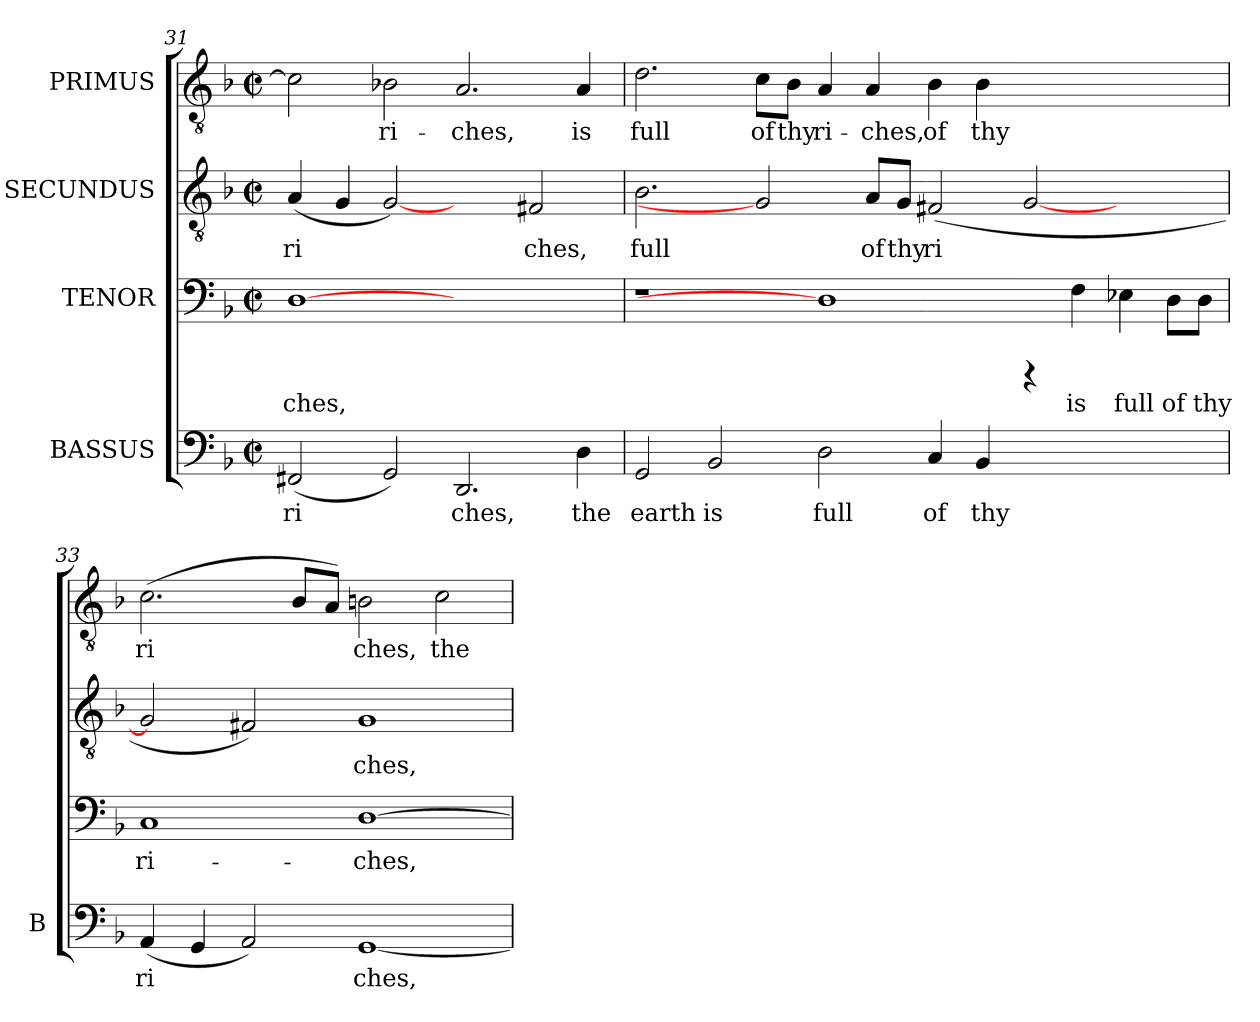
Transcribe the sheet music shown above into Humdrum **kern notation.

**kern	**text	**kern	**text	**kern	**text	**kern	**text
*part4	*part4	*part3	*part3	*part2	*part2	*part1	*part1
*staff4	*staff4	*staff3	*staff3	*staff2	*staff2	*staff1	*staff1
*I"BASSUS	*	*I"TENOR	*	*I"SECUNDUS	*	*I"PRIMUS	*
*I'B	*	*	*	*	*	*	*
!!LO:PB:g=z
*clefF4	*	*clefF4	*	*clefGv2	*	*clefGv2	*
*k[b-]	*	*k[b-]	*	*k[b-]	*	*k[b-]	*
*F:	*	*F:	*	*F:	*	*F:	*
*M2/2	*	*M2/2	*	*M2/2	*	*M2/2	*
*met(c|)	*	*met(c|)	*	*met(c|)	*	*met(c|)	*
=31	=31	=31	=31	=31	=31	=31	=31
!	!LO:LY:b:cj	!	!LO:LY:b:cj	!	!LO:LY:b:cj	!	!LO:LY:b:rj
(<2FF#X/	ri-	[1D	-ches,	(<4A/	ri-	2c\]	.
!	!	!	!	!	!LO:LY:b:cj	!	!
.	.	.	.	4G/	--	.	.
!	!LO:LY:b:cj	!	!	!	!LO:LY:b:cj	!	!LO:LY:b:rj
2GG/)	--	.	.	[2G)	--	2B-X\	ri-
!	!LO:LY:b:cj	!	!	!	!	!	!LO:LY:b:rj
2.DD/	-ches,	1ryy	.	2ryy	.	2.A/	-ches,
!	!	!	!	!	!LO:LY:b:cj	!	!
.	.	.	.	2F#X/	-ches,	.	.
!	!LO:LY:b:cj	!	!	!	!	!	!LO:LY:b:rj
4D\	the	.	.	.	.	4A/	is
=32	=32	=32	=32	=32	=32	=32	=32
!	!LO:LY:b:cj	!	!	!	!LO:LY:b:cj	!	!LO:LY:b:rj
2GG/	earth	1r	.	2.B-\	full	2.d\	full
!	!LO:LY:b:cj	!	!	!	!	!	!
2BB-/	is	.	.	.	.	.	.
!	!	!	!	!	!	!	!LO:LY:b:rj
.	.	.	.	2G]	.	8c\L	of
!	!	!	!	!	!	!	!LO:LY:b:rj
.	.	.	.	.	.	8B-\J	thy
!	!LO:LY:b:cj	!	!	!	!	!	!LO:LY:b:rj
2D\	full	1D]	.	.	.	4A/	ri-
!	!	!	!	!	!LO:LY:b:cj	!	!LO:LY:b:rj
.	.	.	.	8A/L	of	4A/	-ches,
!	!	!	!	!	!LO:LY:b:cj	!	!
.	.	.	.	8G/J	thy	.	.
!	!LO:LY:b:cj	!	!	!	!LO:LY:b:cj	!	!LO:LY:b:rj
4C/	of	.	.	(<2F#X/	ri-	4B-\	of
!	!LO:LY:b:cj	!	!	!	!	!	!LO:LY:b:rj
4BB-/	thy	.	.	.	.	4B-\	thy
!	!	!	!	!	!LO:LY:b:cj	!	!
1ryy	.	4rCCC	.	[<2G/	--	1ryy	.
!	!	!	!LO:LY:b:cj	!	!	!	!
.	.	4F\	is	.	.	.	.
!	!	!	!LO:LY:b:cj	!	!	!	!
.	.	4E-\	full	2ryy	.	.	.
!	!	!	!LO:LY:b:cj	!	!	!	!
.	.	8D\L	of	.	.	.	.
!	!	!	!LO:LY:b:cj	!	!	!	!
.	.	8D\J	thy	.	.	.	.
=33	=33	=33	=33	=33	=33	=33	=33
!	!LO:LY:b:cj	!	!LO:LY:b:cj	!	!LO:LY:b:cj	!	!LO:LY:b:rj
(<4AA/	ri-	1C	ri-	2G/]	--	(<2.c\	ri-
!	!LO:LY:b:cj	!	!	!	!	!	!
4GG/	--	.	.	.	.	.	.
!	!LO:LY:b:cj	!	!	!	!LO:LY:b:cj	!	!
2AA/)	--	.	.	2F#X/)	--	.	.
!	!	!	!	!	!	!	!LO:LY:b:rj
.	.	.	.	.	.	8B-/L	--
!	!	!	!	!	!	!	!LO:LY:b:rj
.	.	.	.	.	.	8A/J)	--
!	!LO:LY:b:cj	!	!LO:LY:b:cj	!	!LO:LY:b:cj	!	!LO:LY:b:rj
[<1GG	-ches,	[>1D	-ches,	1G	-ches,	2Bn\	-ches,
!	!	!	!	!	!	!	!LO:LY:b:rj
.	.	.	.	.	.	2c\	the
=	=	=	=	=	=	=	=
*-	*-	*-	*-	*-	*-	*-	*-
